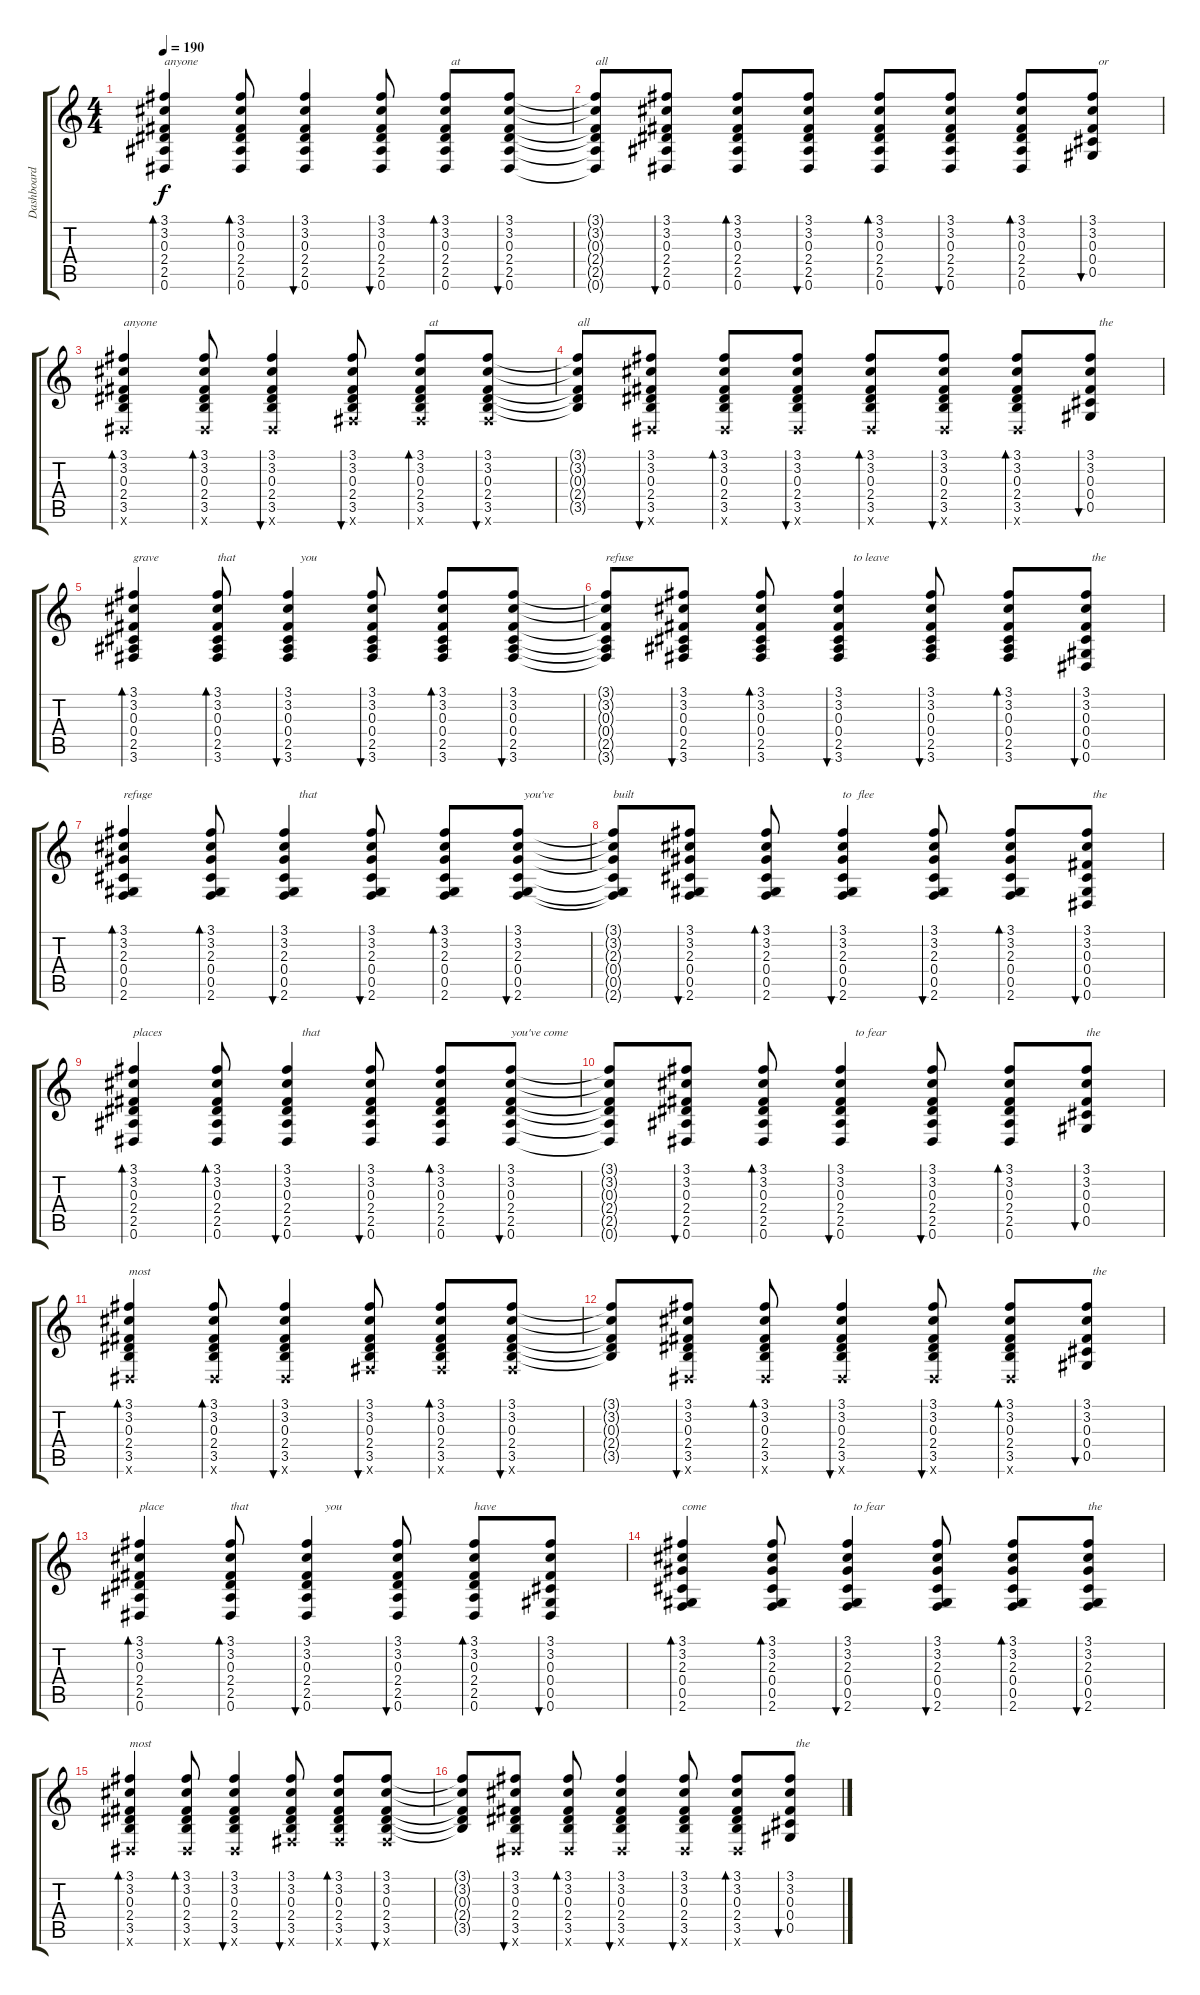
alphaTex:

\track ("Dashboard Confessional" "Dashboard ") {instrument acousticguitarsteel}
\staff {score tabs}
\tuning (Eb4 Bb3 Gb3 Db3 Ab2 Eb2) {hide}
\ts (4 4)
\tempo 190
\clef g2
\ks c
(3.1 3.2 0.3 2.4 2.5 0.6).4{bd 60 txt "anyone" dy f} (3.1 3.2 0.3 2.4 2.5 0.6).8{bd 60} (3.1 3.2 0.3 2.4 2.5 0.6).4{bu 60} (3.1 3.2 0.3 2.4 2.5 0.6).8{bu 60} (3.1 3.2 0.3 2.4 2.5 0.6).8{bd 60 txt "  at"} (3.1 3.2 0.3 2.4 2.5 0.6).8{bu 60} |
(3.1{t} 3.2{t} 0.3{t} 2.4{t} 2.5{t} 0.6{t}).8{txt "all"} (3.1 3.2 0.3 2.4 2.5 0.6).8{bu 60} (3.1 3.2 0.3 2.4 2.5 0.6).8{bd 60} (3.1 3.2 0.3 2.4 2.5 0.6).8{bu 60} (3.1 3.2 0.3 2.4 2.5 0.6).8{bd 60} (3.1 3.2 0.3 2.4 2.5 0.6).8{bu 60} (3.1 3.2 0.3 2.4 2.5 0.6).8{bd 60} (3.1 3.2 0.3 0.4 0.5).8{bu 60 txt "  or"} |
(3.1 3.2 0.3 2.4 3.5 0.6{x}).4{bd 60 txt "anyone"} (3.1 3.2 0.3 2.4 3.5 0.6{x}).8{bd 60} (3.1 3.2 0.3 2.4 3.5 0.6{x}).4{bu 60} (3.1 3.2 0.3 2.4 3.5 3.6{x}).8{bu 60} (3.1 3.2 0.3 2.4 3.5 3.6{x}).8{bd 60 txt "   at"} (3.1 3.2 0.3 2.4 3.5 3.6{x}).8{bu 60} |
(3.1{t} 3.2{t} 0.3{t} 2.4{t} 3.5{t}).8{txt "all"} (3.1 3.2 0.3 2.4 3.5 0.6{x}).8{bu 60} (3.1 3.2 0.3 2.4 3.5 0.6{x}).8{bd 60} (3.1 3.2 0.3 2.4 3.5 0.6{x}).8{bu 60} (3.1 3.2 0.3 2.4 3.5 0.6{x}).8{bd 60} (3.1 3.2 0.3 2.4 3.5 0.6{x}).8{bu 60} (3.1 3.2 0.3 2.4 3.5 0.6{x}).8{bd 60} (3.1 3.2 0.3 0.4 0.5).8{bu 60 txt "   the"} |
(3.1 3.2 0.3 0.4 2.5 3.6).4{bd 60 txt "grave"} (3.1 3.2 0.3 0.4 2.5 3.6).8{bd 60 txt "that"} (3.1 3.2 0.3 0.4 2.5 3.6).4{bu 60 txt "    you"} (3.1 3.2 0.3 0.4 2.5 3.6).8{bu 60} (3.1 3.2 0.3 0.4 2.5 3.6).8{bd 60} (3.1 3.2 0.3 0.4 2.5 3.6).8{bu 60} |
(3.1{t} 3.2{t} 0.3{t} 0.4{t} 2.5{t} 3.6{t}).8{txt "refuse"} (3.1 3.2 0.3 0.4 2.5 3.6).8{bu 60} (3.1 3.2 0.3 0.4 2.5 3.6).8{bd 60} (3.1 3.2 0.3 0.4 2.5 3.6).4{bu 60 txt "     to leave"} (3.1 3.2 0.3 0.4 2.5 3.6).8{bu 60} (3.1 3.2 0.3 0.4 2.5 3.6).8{bd 60} (3.1 3.2 0.3 0.4 0.5 0.6).8{bu 60 txt "  the"} |
(3.1 3.2 2.3 0.4 0.5 2.6).4{bd 60 txt "refuge"} (3.1 3.2 2.3 0.4 0.5 2.6).8{bd 60} (3.1 3.2 2.3 0.4 0.5 2.6).4{bu 60 txt "     that"} (3.1 3.2 2.3 0.4 0.5 2.6).8{bu 60} (3.1 3.2 2.3 0.4 0.5 2.6).8{bd 60} (3.1 3.2 2.3 0.4 0.5 2.6).8{bu 60 txt "  you've"} |
(3.1{t} 3.2{t} 2.3{t} 0.4{t} 0.5{t} 2.6{t}).8{txt "built"} (3.1 3.2 2.3 0.4 0.5 2.6).8{bu 60} (3.1 3.2 2.3 0.4 0.5 2.6).8{bd 60} (3.1 3.2 2.3 0.4 0.5 2.6).4{bu 60 txt "to  flee"} (3.1 3.2 2.3 0.4 0.5 2.6).8{bu 60} (3.1 3.2 2.3 0.4 0.5 2.6).8{bd 60} (3.1 3.2 0.3 0.4 0.5 0.6).8{bu 60 txt "  the"} |
(3.1 3.2 0.3 2.4 2.5 0.6).4{bd 60 txt "places"} (3.1 3.2 0.3 2.4 2.5 0.6).8{bd 60} (3.1 3.2 0.3 2.4 2.5 0.6).4{bu 60 txt "     that"} (3.1 3.2 0.3 2.4 2.5 0.6).8{bu 60} (3.1 3.2 0.3 2.4 2.5 0.6).8{bd 60} (3.1 3.2 0.3 2.4 2.5 0.6).8{bu 60 txt "you've come"} |
(3.1{t} 3.2{t} 0.3{t} 2.4{t} 2.5{t} 0.6{t}).8 (3.1 3.2 0.3 2.4 2.5 0.6).8{bu 60} (3.1 3.2 0.3 2.4 2.5 0.6).8{bd 60} (3.1 3.2 0.3 2.4 2.5 0.6).4{bu 60 txt "     to fear"} (3.1 3.2 0.3 2.4 2.5 0.6).8{bu 60} (3.1 3.2 0.3 2.4 2.5 0.6).8{bd 60} (3.1 3.2 0.3 0.4 0.5).8{bu 60 txt "the"} |
(3.1 3.2 0.3 2.4 3.5 0.6{x}).4{bd 60 txt "most"} (3.1 3.2 0.3 2.4 3.5 0.6{x}).8{bd 60} (3.1 3.2 0.3 2.4 3.5 0.6{x}).4{bu 60} (3.1 3.2 0.3 2.4 3.5 3.6{x}).8{bu 60} (3.1 3.2 0.3 2.4 3.5 3.6{x}).8{bd 60} (3.1 3.2 0.3 2.4 3.5 3.6{x}).8{bu 60} |
(3.1{t} 3.2{t} 0.3{t} 2.4{t} 3.5{t}).8 (3.1 3.2 0.3 2.4 3.5 0.6{x}).8{bu 60} (3.1 3.2 0.3 2.4 3.5 0.6{x}).8{bd 60} (3.1 3.2 0.3 2.4 3.5 0.6{x}).4{bu 60} (3.1 3.2 0.3 2.4 3.5 0.6{x}).8{bu 60} (3.1 3.2 0.3 2.4 3.5 0.6{x}).8{bd 60} (3.1 3.2 0.3 0.4 0.5).8{bu 60 txt "  the"} |
(3.1 3.2 0.3 2.4 2.5 0.6).4{bd 60 txt "place"} (3.1 3.2 0.3 2.4 2.5 0.6).8{bd 60 txt "that"} (3.1 3.2 0.3 2.4 2.5 0.6).4{bu 60 txt "      you"} (3.1 3.2 0.3 2.4 2.5 0.6).8{bu 60} (3.1 3.2 0.3 2.4 2.5 0.6).8{bd 60 txt "have"} (3.1 3.2 0.3 0.4 0.5 0.6).8{bu 60} |
(3.1 3.2 2.3 0.4 0.5 2.6).4{bd 60 txt "come"} (3.1 3.2 2.3 0.4 0.5 2.6).8{bd 60} (3.1 3.2 2.3 0.4 0.5 2.6).4{bu 60 txt "  to fear"} (3.1 3.2 2.3 0.4 0.5 2.6).8{bu 60} (3.1 3.2 2.3 0.4 0.5 2.6).8{bd 60} (3.1 3.2 2.3 0.4 0.5 2.6).8{bu 60 txt "the"} |
(3.1 3.2 0.3 2.4 3.5 0.6{x}).4{bd 60 txt "most"} (3.1 3.2 0.3 2.4 3.5 0.6{x}).8{bd 60} (3.1 3.2 0.3 2.4 3.5 0.6{x}).4{bu 60} (3.1 3.2 0.3 2.4 3.5 3.6{x}).8{bu 60} (3.1 3.2 0.3 2.4 3.5 3.6{x}).8{bd 60} (3.1 3.2 0.3 2.4 3.5 3.6{x}).8{bu 60} |
(3.1{t} 3.2{t} 0.3{t} 2.4{t} 3.5{t}).8 (3.1 3.2 0.3 2.4 3.5 0.6{x}).8{bu 60} (3.1 3.2 0.3 2.4 3.5 0.6{x}).8{bd 60} (3.1 3.2 0.3 2.4 3.5 0.6{x}).4{bu 60} (3.1 3.2 0.3 2.4 3.5 0.6{x}).8{bu 60} (3.1 3.2 0.3 2.4 3.5 0.6{x}).8{bd 60} (3.1 3.2 0.3 0.4 0.5).8{bu 60 txt "  the"}
